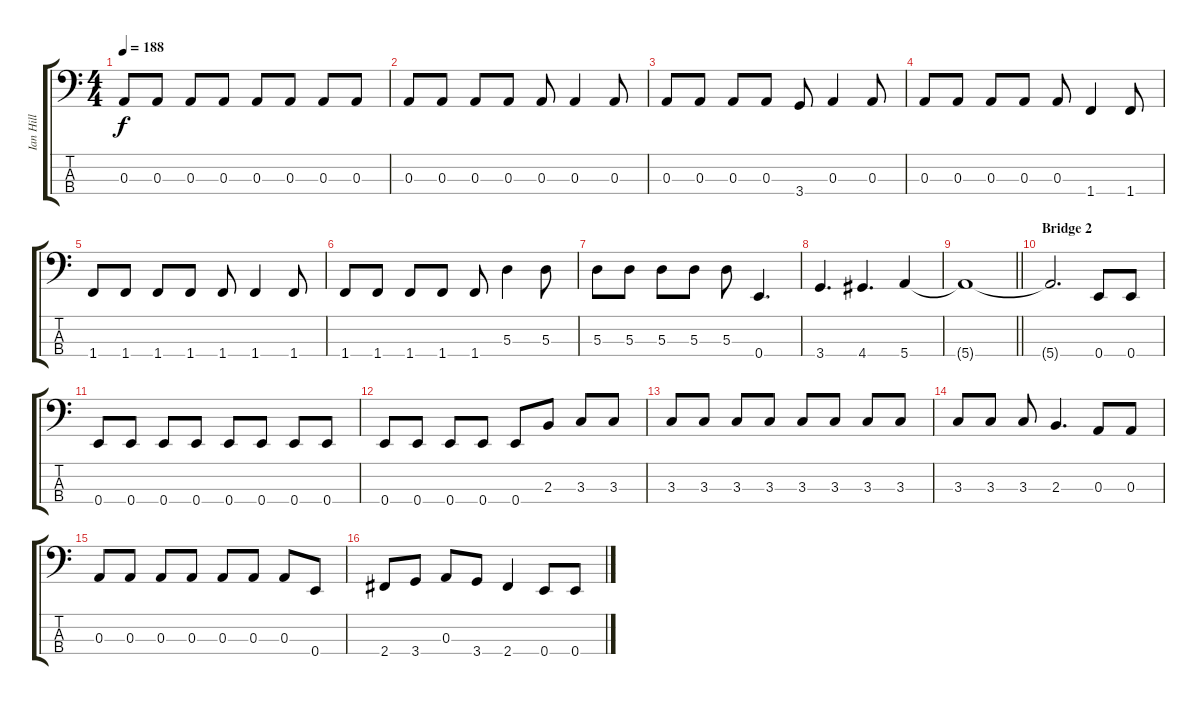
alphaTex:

\track ("Ian Hill" "Ian Hill") {instrument electricbasspick}
\staff {score tabs}
\tuning (G2 D2 A1 E1) {hide}
\ts (4 4)
\tempo 188
\clef f4
\ks c
0.3.8{dy f} 0.3.8 0.3.8 0.3.8 0.3.8 0.3.8 0.3.8 0.3.8 |
0.3.8 0.3.8 0.3.8 0.3.8 0.3.8 0.3.4 0.3.8 |
0.3.8 0.3.8 0.3.8 0.3.8 3.4.8 0.3.4 0.3.8 |
0.3.8 0.3.8 0.3.8 0.3.8 0.3.8 1.4.4 1.4.8 |
1.4.8 1.4.8 1.4.8 1.4.8 1.4.8 1.4.4 1.4.8 |
1.4.8 1.4.8 1.4.8 1.4.8 1.4.8 5.3.4 5.3.8 |
5.3.8 5.3.8 5.3.8 5.3.8 5.3.8 0.4.4{d} |
3.4.4{d} 4.4.4{d} 5.4.4 |
\barLineRight lightlight
5.4{t}.1 |
\section ("" "Bridge 2")
5.4{t}.2{d} 0.4.8 0.4.8 |
0.4.8 0.4.8 0.4.8 0.4.8 0.4.8 0.4.8 0.4.8 0.4.8 |
0.4.8 0.4.8 0.4.8 0.4.8 0.4.8 2.3.8 3.3.8 3.3.8 |
3.3.8 3.3.8 3.3.8 3.3.8 3.3.8 3.3.8 3.3.8 3.3.8 |
3.3.8 3.3.8 3.3.8 2.3.4{d} 0.3.8 0.3.8 |
0.3.8 0.3.8 0.3.8 0.3.8 0.3.8 0.3.8 0.3.8 0.4.8 |
2.4.8 3.4.8 0.3.8 3.4.8 2.4.4 0.4.8 0.4.8
